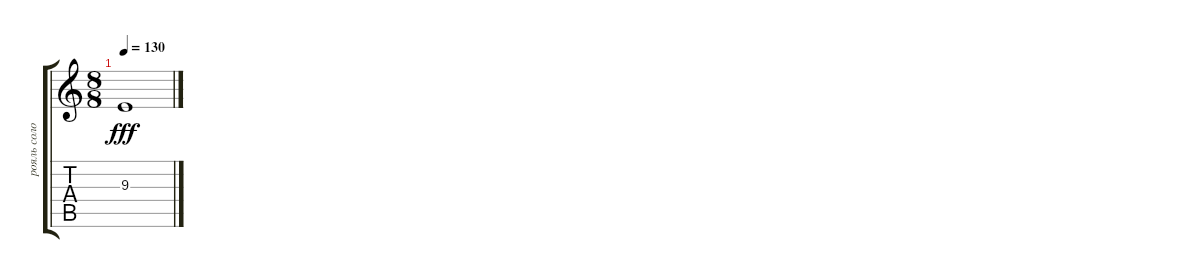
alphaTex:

\track ("рояль соло" "рояль соло") {instrument brightacousticpiano}
\staff {score tabs}
\tuning (E4 B3 G3 D3 A2 E2) {hide}
\ts (8 8)
\tempo 130
\clef g2
\ks c
9.3.1{dy fff}
